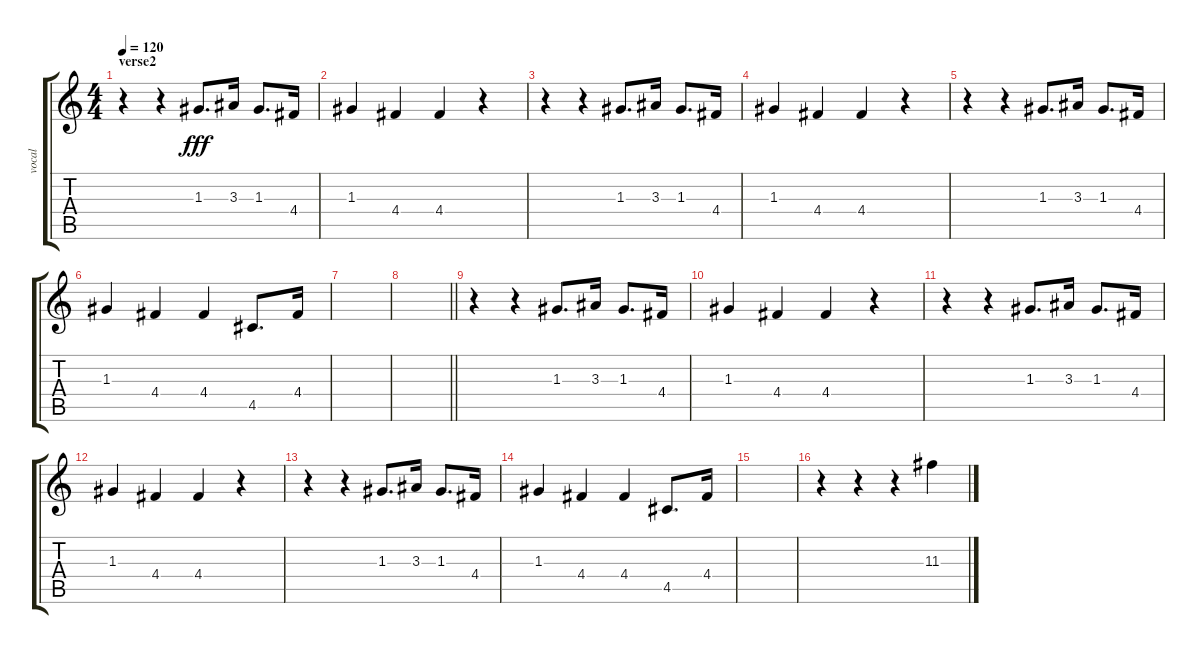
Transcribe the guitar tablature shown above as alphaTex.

\track ("vocal" "vocal") {instrument electricguitarmuted}
\staff {score tabs}
\tuning (E4 B3 G3 D3 A2 E2) {hide}
\ts (4 4)
\section ("" "verse2")
\tempo 120
\clef g2
\ks c
r.4{dy fff} r.4 1.3.8{d} 3.3.16 1.3.8{d} 4.4.16 |
1.3.4 4.4.4 4.4.4 r.4 |
r.4 r.4 1.3.8{d} 3.3.16 1.3.8{d} 4.4.16 |
1.3.4 4.4.4 4.4.4 r.4 |
r.4 r.4 1.3.8{d} 3.3.16 1.3.8{d} 4.4.16 |
1.3.4 4.4.4 4.4.4 4.5.8{d} 4.4.16 |
|
\barLineRight lightlight
|
r.4 r.4 1.3.8{d} 3.3.16 1.3.8{d} 4.4.16 |
1.3.4 4.4.4 4.4.4 r.4 |
r.4 r.4 1.3.8{d} 3.3.16 1.3.8{d} 4.4.16 |
1.3.4 4.4.4 4.4.4 r.4 |
r.4 r.4 1.3.8{d} 3.3.16 1.3.8{d} 4.4.16 |
1.3.4 4.4.4 4.4.4 4.5.8{d} 4.4.16 |
|
r.4 r.4 r.4 11.3.4
